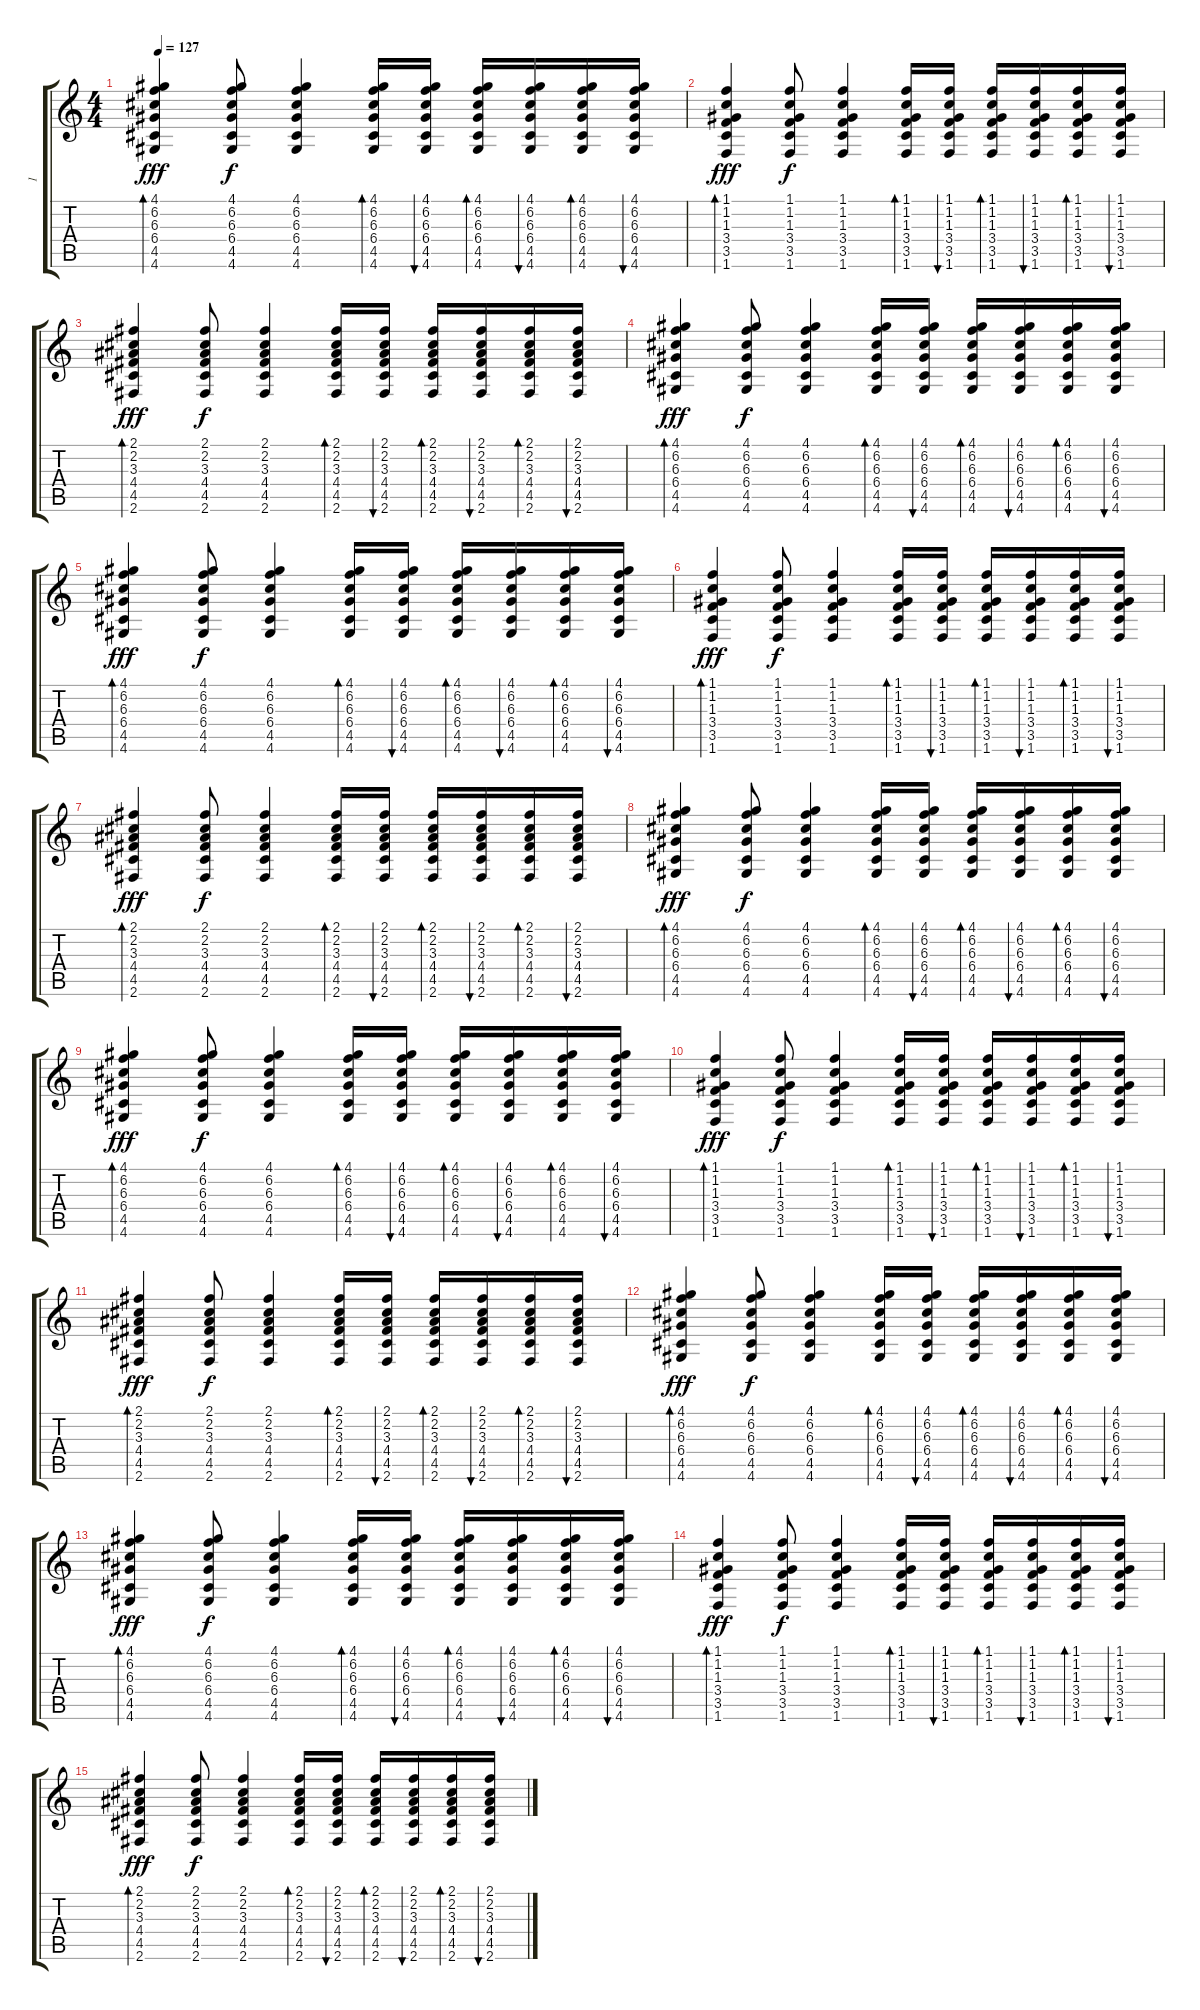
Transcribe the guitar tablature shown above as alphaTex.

\track ("1" "1") {instrument acousticguitarsteel}
\staff {score tabs}
\tuning (E4 B3 G3 D3 A2 E2) {hide}
\ts (4 4)
\tempo 127
\clef g2
\ks c
(4.1 6.2 6.3 6.4 4.5 4.6).4{bd 30 dy fff} (4.1 6.2 6.3 6.4 4.5 4.6).8{dy f} (4.1 6.2 6.3 6.4 4.5 4.6).4 (4.1 6.2 6.3 6.4 4.5 4.6).16{bd 30} (4.1 6.2 6.3 6.4 4.5 4.6).16{bu 30} (4.1 6.2 6.3 6.4 4.5 4.6).16{bd 30} (4.1 6.2 6.3 6.4 4.5 4.6).16{bu 30} (4.1 6.2 6.3 6.4 4.5 4.6).16{bd 30} (4.1 6.2 6.3 6.4 4.5 4.6).16{bu 30} |
(1.1 1.2 1.3 3.4 3.5 1.6).4{bd 30 dy fff} (1.1 1.2 1.3 3.4 3.5 1.6).8{dy f} (1.1 1.2 1.3 3.4 3.5 1.6).4 (1.1 1.2 1.3 3.4 3.5 1.6).16{bd 30} (1.1 1.2 1.3 3.4 3.5 1.6).16{bu 30} (1.1 1.2 1.3 3.4 3.5 1.6).16{bd 30} (1.1 1.2 1.3 3.4 3.5 1.6).16{bu 30} (1.1 1.2 1.3 3.4 3.5 1.6).16{bd 30} (1.1 1.2 1.3 3.4 3.5 1.6).16{bu 30} |
(2.1 2.2 3.3 4.4 4.5 2.6).4{bd 30 dy fff} (2.1 2.2 3.3 4.4 4.5 2.6).8{dy f} (2.1 2.2 3.3 4.4 4.5 2.6).4 (2.1 2.2 3.3 4.4 4.5 2.6).16{bd 30} (2.1 2.2 3.3 4.4 4.5 2.6).16{bu 30} (2.1 2.2 3.3 4.4 4.5 2.6).16{bd 30} (2.1 2.2 3.3 4.4 4.5 2.6).16{bu 30} (2.1 2.2 3.3 4.4 4.5 2.6).16{bd 30} (2.1 2.2 3.3 4.4 4.5 2.6).16{bu 30} |
(4.1 6.2 6.3 6.4 4.5 4.6).4{bd 30 dy fff} (4.1 6.2 6.3 6.4 4.5 4.6).8{dy f} (4.1 6.2 6.3 6.4 4.5 4.6).4 (4.1 6.2 6.3 6.4 4.5 4.6).16{bd 30} (4.1 6.2 6.3 6.4 4.5 4.6).16{bu 30} (4.1 6.2 6.3 6.4 4.5 4.6).16{bd 30} (4.1 6.2 6.3 6.4 4.5 4.6).16{bu 30} (4.1 6.2 6.3 6.4 4.5 4.6).16{bd 30} (4.1 6.2 6.3 6.4 4.5 4.6).16{bu 30} |
(4.1 6.2 6.3 6.4 4.5 4.6).4{bd 30 dy fff} (4.1 6.2 6.3 6.4 4.5 4.6).8{dy f} (4.1 6.2 6.3 6.4 4.5 4.6).4 (4.1 6.2 6.3 6.4 4.5 4.6).16{bd 30} (4.1 6.2 6.3 6.4 4.5 4.6).16{bu 30} (4.1 6.2 6.3 6.4 4.5 4.6).16{bd 30} (4.1 6.2 6.3 6.4 4.5 4.6).16{bu 30} (4.1 6.2 6.3 6.4 4.5 4.6).16{bd 30} (4.1 6.2 6.3 6.4 4.5 4.6).16{bu 30} |
(1.1 1.2 1.3 3.4 3.5 1.6).4{bd 30 dy fff} (1.1 1.2 1.3 3.4 3.5 1.6).8{dy f} (1.1 1.2 1.3 3.4 3.5 1.6).4 (1.1 1.2 1.3 3.4 3.5 1.6).16{bd 30} (1.1 1.2 1.3 3.4 3.5 1.6).16{bu 30} (1.1 1.2 1.3 3.4 3.5 1.6).16{bd 30} (1.1 1.2 1.3 3.4 3.5 1.6).16{bu 30} (1.1 1.2 1.3 3.4 3.5 1.6).16{bd 30} (1.1 1.2 1.3 3.4 3.5 1.6).16{bu 30} |
(2.1 2.2 3.3 4.4 4.5 2.6).4{bd 30 dy fff} (2.1 2.2 3.3 4.4 4.5 2.6).8{dy f} (2.1 2.2 3.3 4.4 4.5 2.6).4 (2.1 2.2 3.3 4.4 4.5 2.6).16{bd 30} (2.1 2.2 3.3 4.4 4.5 2.6).16{bu 30} (2.1 2.2 3.3 4.4 4.5 2.6).16{bd 30} (2.1 2.2 3.3 4.4 4.5 2.6).16{bu 30} (2.1 2.2 3.3 4.4 4.5 2.6).16{bd 30} (2.1 2.2 3.3 4.4 4.5 2.6).16{bu 30} |
(4.1 6.2 6.3 6.4 4.5 4.6).4{bd 30 dy fff} (4.1 6.2 6.3 6.4 4.5 4.6).8{dy f} (4.1 6.2 6.3 6.4 4.5 4.6).4 (4.1 6.2 6.3 6.4 4.5 4.6).16{bd 30} (4.1 6.2 6.3 6.4 4.5 4.6).16{bu 30} (4.1 6.2 6.3 6.4 4.5 4.6).16{bd 30} (4.1 6.2 6.3 6.4 4.5 4.6).16{bu 30} (4.1 6.2 6.3 6.4 4.5 4.6).16{bd 30} (4.1 6.2 6.3 6.4 4.5 4.6).16{bu 30} |
(4.1 6.2 6.3 6.4 4.5 4.6).4{bd 30 dy fff} (4.1 6.2 6.3 6.4 4.5 4.6).8{dy f} (4.1 6.2 6.3 6.4 4.5 4.6).4 (4.1 6.2 6.3 6.4 4.5 4.6).16{bd 30} (4.1 6.2 6.3 6.4 4.5 4.6).16{bu 30} (4.1 6.2 6.3 6.4 4.5 4.6).16{bd 30} (4.1 6.2 6.3 6.4 4.5 4.6).16{bu 30} (4.1 6.2 6.3 6.4 4.5 4.6).16{bd 30} (4.1 6.2 6.3 6.4 4.5 4.6).16{bu 30} |
(1.1 1.2 1.3 3.4 3.5 1.6).4{bd 30 dy fff} (1.1 1.2 1.3 3.4 3.5 1.6).8{dy f} (1.1 1.2 1.3 3.4 3.5 1.6).4 (1.1 1.2 1.3 3.4 3.5 1.6).16{bd 30} (1.1 1.2 1.3 3.4 3.5 1.6).16{bu 30} (1.1 1.2 1.3 3.4 3.5 1.6).16{bd 30} (1.1 1.2 1.3 3.4 3.5 1.6).16{bu 30} (1.1 1.2 1.3 3.4 3.5 1.6).16{bd 30} (1.1 1.2 1.3 3.4 3.5 1.6).16{bu 30} |
(2.1 2.2 3.3 4.4 4.5 2.6).4{bd 30 dy fff} (2.1 2.2 3.3 4.4 4.5 2.6).8{dy f} (2.1 2.2 3.3 4.4 4.5 2.6).4 (2.1 2.2 3.3 4.4 4.5 2.6).16{bd 30} (2.1 2.2 3.3 4.4 4.5 2.6).16{bu 30} (2.1 2.2 3.3 4.4 4.5 2.6).16{bd 30} (2.1 2.2 3.3 4.4 4.5 2.6).16{bu 30} (2.1 2.2 3.3 4.4 4.5 2.6).16{bd 30} (2.1 2.2 3.3 4.4 4.5 2.6).16{bu 30} |
(4.1 6.2 6.3 6.4 4.5 4.6).4{bd 30 dy fff} (4.1 6.2 6.3 6.4 4.5 4.6).8{dy f} (4.1 6.2 6.3 6.4 4.5 4.6).4 (4.1 6.2 6.3 6.4 4.5 4.6).16{bd 30} (4.1 6.2 6.3 6.4 4.5 4.6).16{bu 30} (4.1 6.2 6.3 6.4 4.5 4.6).16{bd 30} (4.1 6.2 6.3 6.4 4.5 4.6).16{bu 30} (4.1 6.2 6.3 6.4 4.5 4.6).16{bd 30} (4.1 6.2 6.3 6.4 4.5 4.6).16{bu 30} |
(4.1 6.2 6.3 6.4 4.5 4.6).4{bd 30 dy fff} (4.1 6.2 6.3 6.4 4.5 4.6).8{dy f} (4.1 6.2 6.3 6.4 4.5 4.6).4 (4.1 6.2 6.3 6.4 4.5 4.6).16{bd 30} (4.1 6.2 6.3 6.4 4.5 4.6).16{bu 30} (4.1 6.2 6.3 6.4 4.5 4.6).16{bd 30} (4.1 6.2 6.3 6.4 4.5 4.6).16{bu 30} (4.1 6.2 6.3 6.4 4.5 4.6).16{bd 30} (4.1 6.2 6.3 6.4 4.5 4.6).16{bu 30} |
(1.1 1.2 1.3 3.4 3.5 1.6).4{bd 30 dy fff} (1.1 1.2 1.3 3.4 3.5 1.6).8{dy f} (1.1 1.2 1.3 3.4 3.5 1.6).4 (1.1 1.2 1.3 3.4 3.5 1.6).16{bd 30} (1.1 1.2 1.3 3.4 3.5 1.6).16{bu 30} (1.1 1.2 1.3 3.4 3.5 1.6).16{bd 30} (1.1 1.2 1.3 3.4 3.5 1.6).16{bu 30} (1.1 1.2 1.3 3.4 3.5 1.6).16{bd 30} (1.1 1.2 1.3 3.4 3.5 1.6).16{bu 30} |
(2.1 2.2 3.3 4.4 4.5 2.6).4{bd 30 dy fff} (2.1 2.2 3.3 4.4 4.5 2.6).8{dy f} (2.1 2.2 3.3 4.4 4.5 2.6).4 (2.1 2.2 3.3 4.4 4.5 2.6).16{bd 30} (2.1 2.2 3.3 4.4 4.5 2.6).16{bu 30} (2.1 2.2 3.3 4.4 4.5 2.6).16{bd 30} (2.1 2.2 3.3 4.4 4.5 2.6).16{bu 30} (2.1 2.2 3.3 4.4 4.5 2.6).16{bd 30} (2.1 2.2 3.3 4.4 4.5 2.6).16{bu 30}
